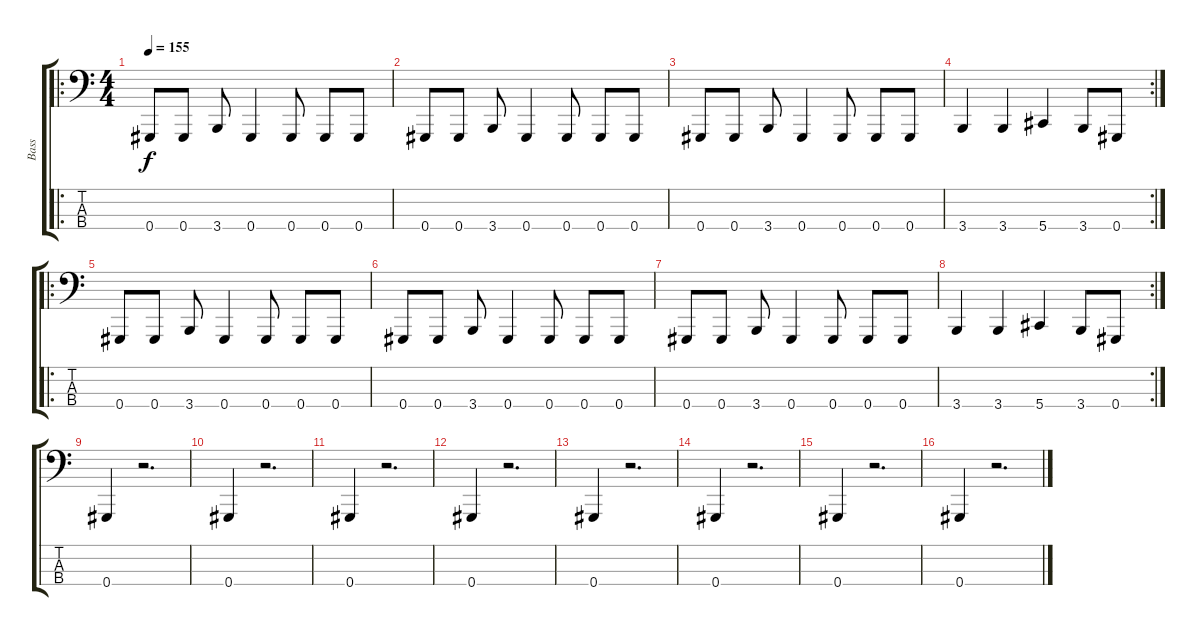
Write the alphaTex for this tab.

\track ("Bass" "Bass") {instrument electricbassfinger}
\staff {score tabs}
\tuning (Db2 Ab1 Eb1 Ab0) {hide}
\ro
\ts (4 4)
\tempo 155
\clef f4
\ks c
0.4.8{dy f} 0.4.8 3.4.8 0.4.4 0.4.8 0.4.8 0.4.8 |
0.4.8 0.4.8 3.4.8 0.4.4 0.4.8 0.4.8 0.4.8 |
0.4.8 0.4.8 3.4.8 0.4.4 0.4.8 0.4.8 0.4.8 |
\rc 2
3.4.4 3.4.4 5.4.4 3.4.8 0.4.8 |
\ro
0.4.8 0.4.8 3.4.8 0.4.4 0.4.8 0.4.8 0.4.8 |
0.4.8 0.4.8 3.4.8 0.4.4 0.4.8 0.4.8 0.4.8 |
0.4.8 0.4.8 3.4.8 0.4.4 0.4.8 0.4.8 0.4.8 |
\rc 2
3.4.4 3.4.4 5.4.4 3.4.8 0.4.8 |
0.4.4 r.2{d} |
0.4.4 r.2{d} |
0.4.4 r.2{d} |
0.4.4 r.2{d} |
0.4.4 r.2{d} |
0.4.4 r.2{d} |
0.4.4 r.2{d} |
0.4.4 r.2{d}
